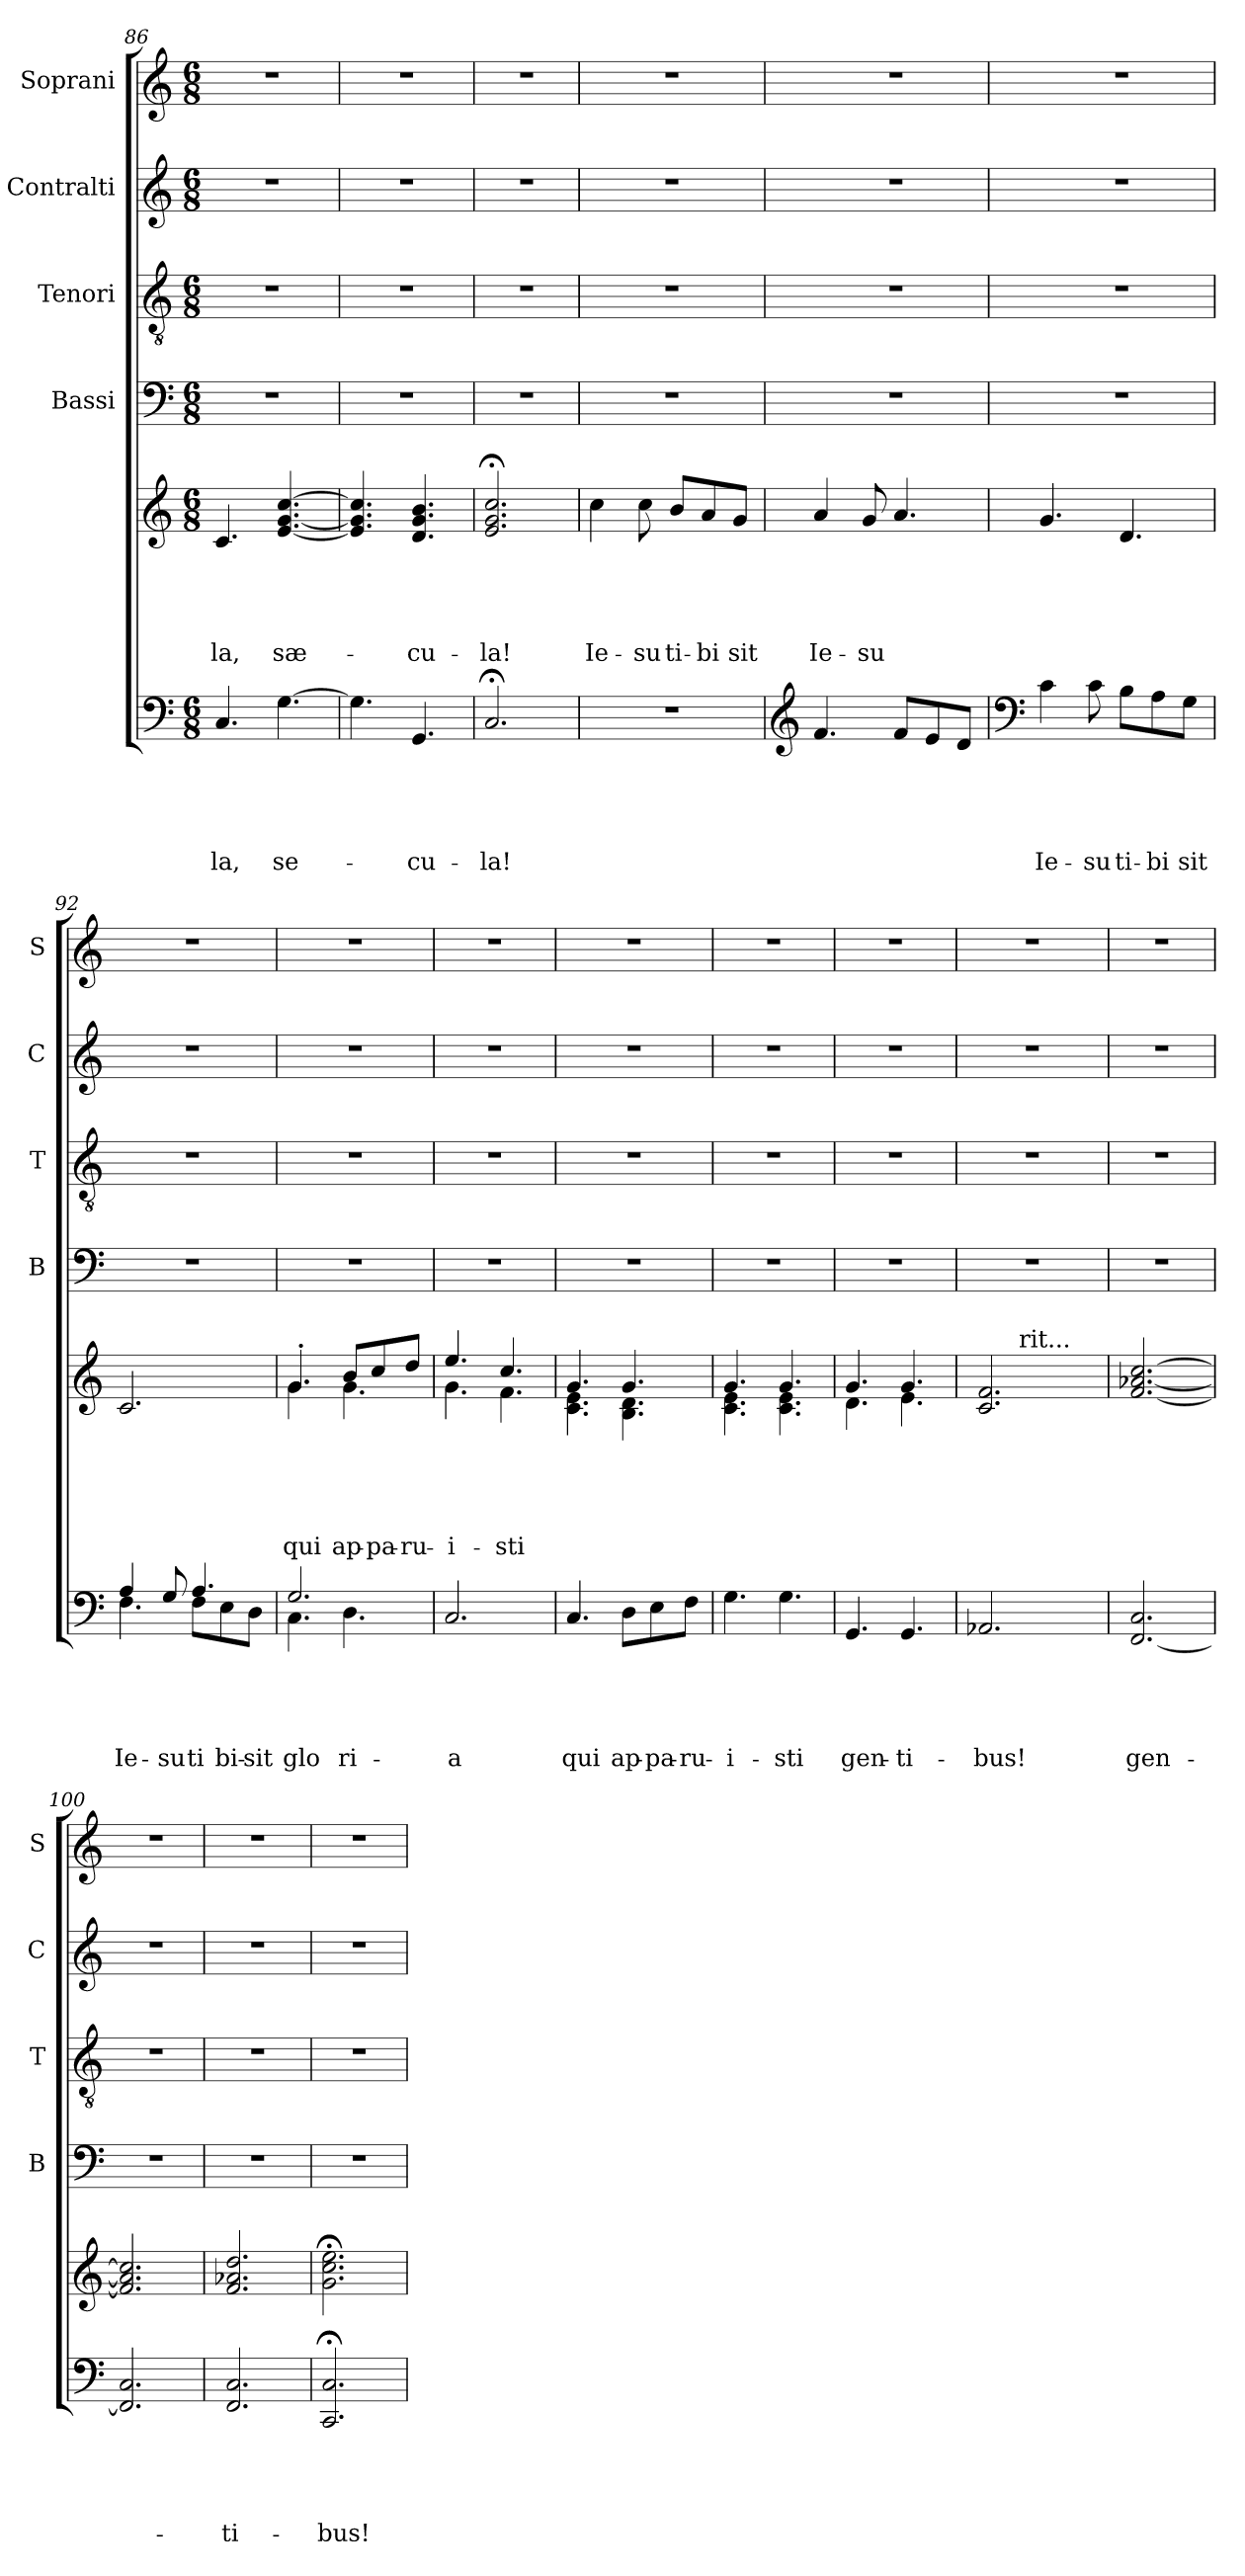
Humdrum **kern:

**kern	**text	**text	**text	**text	**text	**kern	**text	**text	**text	**text	**text	**kern	**kern	**kern	**kern
*part5	*part5	*part5	*part5	*part5	*part5	*part5	*part5	*part5	*part5	*part5	*part5	*part4	*part3	*part2	*part1
*staff6	*staff6	*staff6	*staff6	*staff6	*staff6	*staff5	*staff5	*staff5	*staff5	*staff5	*staff5	*staff4	*staff3	*staff2	*staff1
*	*	*	*	*	*	*	*	*	*	*	*	*I"Bassi	*I"Tenori	*I"Contralti	*I"Soprani
*	*	*	*	*	*	*	*	*	*	*	*	*I'B	*I'T	*I'C	*I'S
*clefF4	*	*	*	*	*	*clefG2	*	*	*	*	*	*clefF4	*clefGv2	*clefG2	*clefG2
*k[]	*	*	*	*	*	*k[]	*	*	*	*	*	*k[]	*k[]	*k[]	*k[]
*C:	*	*	*	*	*	*C:	*	*	*	*	*	*C:	*C:	*C:	*C:
*M6/8	*	*	*	*	*	*M6/8	*	*	*	*	*	*M6/8	*M6/8	*M6/8	*M6/8
=86	=86	=86	=86	=86	=86	=86	=86	=86	=86	=86	=86	=86	=86	=86	=86
!	!	!	!	!	!LO:LY:b	!	!	!	!	!	!LO:LY:b	!	!	!	!
4.C/	.	.	.	.	-la,	4.c/	.	.	.	.	-la,	2.r	2.r	2.r	2.r
!	!	!	!	!	!LO:LY:b	!	!	!	!	!	!LO:LY:b	!	!	!	!
[>4.G\	.	.	.	.	se-	[<4.e/ [<4.g/ [<4.cc/	.	.	.	.	sæ-	.	.	.	.
=87	=87	=87	=87	=87	=87	=87	=87	=87	=87	=87	=87	=87	=87	=87	=87
4.G\]	.	.	.	.	.	4.e/] 4.g/] 4.cc/]	.	.	.	.	.	2.r	2.r	2.r	2.r
!	!	!	!	!	!LO:LY:b	!	!	!	!	!	!LO:LY:b	!	!	!	!
4.GG/	.	.	.	.	-cu-	4.d/ 4.g/ 4.b/	.	.	.	.	-cu-	.	.	.	.
=88	=88	=88	=88	=88	=88	=88	=88	=88	=88	=88	=88	=88	=88	=88	=88
!	!	!	!	!	!LO:LY:b	!	!	!	!	!	!LO:LY:b	!	!	!	!
2.C;/	.	.	.	.	la!	2.e/; 2.g/; 2.cc/;	.	.	.	.	-la!	2.r	2.r	2.r	2.r
=89	=89	=89	=89	=89	=89	=89	=89	=89	=89	=89	=89	=89	=89	=89	=89
!LO:N:vis=1	!	!	!	!	!	!	!	!	!	!	!LO:LY:b	!	!	!	!
2.r	.	.	.	.	.	4cc\	.	.	.	.	Ie-	2.r	2.r	2.r	2.r
!	!	!	!	!	!	!	!	!	!	!	!LO:LY:b	!	!	!	!
.	.	.	.	.	.	8cc\	.	.	.	.	-su	.	.	.	.
!	!	!	!	!	!	!	!	!	!	!	!LO:LY:b	!	!	!	!
.	.	.	.	.	.	8b/L	.	.	.	.	ti-	.	.	.	.
!	!	!	!	!	!	!	!	!	!	!	!LO:LY:b	!	!	!	!
.	.	.	.	.	.	8a/	.	.	.	.	-bi	.	.	.	.
!	!	!	!	!	!	!	!	!	!	!	!LO:LY:b	!	!	!	!
.	.	.	.	.	.	8g/J	.	.	.	.	sit	.	.	.	.
!!LO:LB:g=z
=90	=90	=90	=90	=90	=90	=90	=90	=90	=90	=90	=90	=90	=90	=90	=90
*clefG2	*	*	*	*	*	*	*	*	*	*	*	*	*	*	*
!	!	!	!	!	!	!	!	!	!	!	!LO:LY:b	!	!	!	!
4.f/	.	.	.	.	.	4a/	.	.	.	.	Ie-	2.r	2.r	2.r	2.r
!	!	!	!	!	!	!	!	!	!	!	!LO:LY:b	!	!	!	!
.	.	.	.	.	.	8g/	.	.	.	.	-su	.	.	.	.
8f/L	.	.	.	.	.	4.a/	.	.	.	.	.	.	.	.	.
8e/	.	.	.	.	.	.	.	.	.	.	.	.	.	.	.
8d/J	.	.	.	.	.	.	.	.	.	.	.	.	.	.	.
=91	=91	=91	=91	=91	=91	=91	=91	=91	=91	=91	=91	=91	=91	=91	=91
*clefF4	*	*	*	*	*	*	*	*	*	*	*	*	*	*	*
!	!	!	!	!	!LO:LY:b	!	!	!	!	!	!	!	!	!	!
4c\	.	.	.	.	Ie-	4.g/	.	.	.	.	.	2.r	2.r	2.r	2.r
!	!	!	!	!	!LO:LY:b	!	!	!	!	!	!	!	!	!	!
8c\	.	.	.	.	-su	.	.	.	.	.	.	.	.	.	.
!	!	!	!	!	!LO:LY:b	!	!	!	!	!	!	!	!	!	!
8B\L	.	.	.	.	ti-	4.d/	.	.	.	.	.	.	.	.	.
!	!	!	!	!	!LO:LY:b	!	!	!	!	!	!	!	!	!	!
8A\	.	.	.	.	-bi	.	.	.	.	.	.	.	.	.	.
!	!	!	!	!	!LO:LY:b	!	!	!	!	!	!	!	!	!	!
8G\J	.	.	.	.	sit	.	.	.	.	.	.	.	.	.	.
=92	=92	=92	=92	=92	=92	=92	=92	=92	=92	=92	=92	=92	=92	=92	=92
!	!	!	!	!	!LO:LY:b	!	!	!	!	!	!	!	!	!	!
*^	*	*	*	*	*	*	*	*	*	*	*	*	*	*	*
4A/	4.F\	.	.	.	.	Ie-	2.c/	.	.	.	.	.	2.r	2.r	2.r	2.r
!	!	!	!	!	!	!LO:LY:b	!	!	!	!	!	!	!	!	!	!
8G/	.	.	.	.	.	-su	.	.	.	.	.	.	.	.	.	.
!	!	!	!	!	!	!LO:LY:b	!	!	!	!	!	!	!	!	!	!
4.A/	8F\L	.	.	.	.	ti-	.	.	.	.	.	.	.	.	.	.
!	!	!	!	!	!	!LO:LY:b	!	!	!	!	!	!	!	!	!	!
.	8E\	.	.	.	.	-bi	.	.	.	.	.	.	.	.	.	.
!	!	!	!	!	!	!LO:LY:b	!	!	!	!	!	!	!	!	!	!
.	8D\J	.	.	.	.	sit	.	.	.	.	.	.	.	.	.	.
=93	=93	=93	=93	=93	=93	=93	=93	=93	=93	=93	=93	=93	=93	=93	=93	=93
!	!	!	!	!	!	!LO:LY:b	!	!	!	!	!	!LO:LY:b	!	!	!	!
*	*	*	*	*	*	*	*^	*	*	*	*	*	*	*	*	*
2.G/	4.C\	.	.	.	.	-glo-	4.g'>/	4.g\	.	.	.	.	qui	2.r	2.r	2.r	2.r
!	!	!	!	!	!	!LO:LY:b	!	!	!	!	!	!	!LO:LY:b	!	!	!	!
.	4.D\	.	.	.	.	-ri-	8b/L	4.g\	.	.	.	.	ap-	.	.	.	.
!	!	!	!	!	!	!	!	!	!	!	!	!	!LO:LY:b	!	!	!	!
.	.	.	.	.	.	.	8cc/	.	.	.	.	.	-pa-	.	.	.	.
!	!	!	!	!	!	!	!	!	!	!	!	!	!LO:LY:b	!	!	!	!
.	.	.	.	.	.	.	8dd/J	.	.	.	.	.	-ru-	.	.	.	.
*v	*v	*	*	*	*	*	*	*	*	*	*	*	*	*	*	*	*
=94	=94	=94	=94	=94	=94	=94	=94	=94	=94	=94	=94	=94	=94	=94	=94	=94
!	!	!	!	!	!LO:LY:b	!	!	!	!	!	!	!LO:LY:b	!	!	!	!
2.C/	.	.	.	.	a	4.ee/	4.g\	.	.	.	.	-i-	2.r	2.r	2.r	2.r
!	!	!	!	!	!	!	!	!	!	!	!	!LO:LY:b	!	!	!	!
.	.	.	.	.	.	4.cc/	4.f\	.	.	.	.	-sti	.	.	.	.
!!LO:LB:g=z
=95	=95	=95	=95	=95	=95	=95	=95	=95	=95	=95	=95	=95	=95	=95	=95	=95
!	!	!	!	!	!LO:LY:b	!	!	!	!	!	!	!	!	!	!	!
4.C/	.	.	.	.	qui	4.g/	4.c\ 4.e\	.	.	.	.	.	2.r	2.r	2.r	2.r
!	!	!	!	!	!LO:LY:b	!	!	!	!	!	!	!	!	!	!	!
8D\L	.	.	.	.	ap-	4.g/	4.B\ 4.d\	.	.	.	.	.	.	.	.	.
!	!	!	!	!	!LO:LY:b	!	!	!	!	!	!	!	!	!	!	!
8E\	.	.	.	.	-pa-	.	.	.	.	.	.	.	.	.	.	.
!	!	!	!	!	!LO:LY:b	!	!	!	!	!	!	!	!	!	!	!
8F\J	.	.	.	.	-ru-	.	.	.	.	.	.	.	.	.	.	.
=96	=96	=96	=96	=96	=96	=96	=96	=96	=96	=96	=96	=96	=96	=96	=96	=96
!	!	!	!	!	!LO:LY:b	!	!	!	!	!	!	!	!	!	!	!
4.G\	.	.	.	.	-i-	4.g/	4.c\ 4.e\	.	.	.	.	.	2.r	2.r	2.r	2.r
!	!	!	!	!	!LO:LY:b	!	!	!	!	!	!	!	!	!	!	!
4.G\	.	.	.	.	-sti	4.g/	4.c\ 4.e\	.	.	.	.	.	.	.	.	.
=97	=97	=97	=97	=97	=97	=97	=97	=97	=97	=97	=97	=97	=97	=97	=97	=97
!	!	!	!	!	!LO:LY:b	!	!	!	!	!	!	!	!	!	!	!
4.GG/	.	.	.	.	gen-	4.g/	4.d\	.	.	.	.	.	2.r	2.r	2.r	2.r
!	!	!	!	!	!LO:LY:b	!	!	!	!	!	!	!	!	!	!	!
4.GG/	.	.	.	.	-ti-	4.g/	4.e\	.	.	.	.	.	.	.	.	.
=98	=98	=98	=98	=98	=98	=98	=98	=98	=98	=98	=98	=98	=98	=98	=98	=98
!	!	!	!	!	!LO:LY:b	!	!	!	!	!	!	!	!	!	!	!
2.AA-X/	.	.	.	.	-bus!	2.c/ 2.f/	8ryy	.	.	.	.	.	2.r	2.r	2.r	2.r
.	.	.	.	.	.	.	32ryy	.	.	.	.	.	.	.	.	.
!	!	!	!	!	!	!	!LO:TX:a:t=rit...	!	!	!	!	!	!	!	!	!
.	.	.	.	.	.	.	2ryy	.	.	.	.	.	.	.	.	.
.	.	.	.	.	.	.	16.ryy	.	.	.	.	.	.	.	.	.
=99	=99	=99	=99	=99	=99	=99	=99	=99	=99	=99	=99	=99	=99	=99	=99	=99
!	!	!	!	!	!LO:LY:b	!	!	!	!	!	!	!	!	!	!	!
*	*	*	*	*	*	*v	*v	*	*	*	*	*	*	*	*	*
[<2.FF/ 2.C/	.	.	.	.	gen-	[<2.f/ [<2.a-X/ [<2.cc/	.	.	.	.	.	2.r	2.r	2.r	2.r
=100	=100	=100	=100	=100	=100	=100	=100	=100	=100	=100	=100	=100	=100	=100	=100
2.FF/] 2.C/	.	.	.	.	.	2.f/] 2.a-/] 2.cc/]	.	.	.	.	.	2.r	2.r	2.r	2.r
=101	=101	=101	=101	=101	=101	=101	=101	=101	=101	=101	=101	=101	=101	=101	=101
!	!	!	!	!	!LO:LY:b	!	!	!	!	!	!	!	!	!	!
2.FF/ 2.C/	.	.	.	.	-ti-	2.f/ 2.a-X/ 2.dd/	.	.	.	.	.	2.r	2.r	2.r	2.r
=102	=102	=102	=102	=102	=102	=102	=102	=102	=102	=102	=102	=102	=102	=102	=102
!	!	!	!	!	!LO:LY:b	!	!	!	!	!	!	!	!	!	!
2.CC/; 2.C/;	.	.	.	.	-bus!	2.g\;< 2.cc\;< 2.ee\;<	.	.	.	.	.	2.r	2.r	2.r	2.r
=	=	=	=	=	=	=	=	=	=	=	=	=	=	=	=
*-	*-	*-	*-	*-	*-	*-	*-	*-	*-	*-	*-	*-	*-	*-	*-
